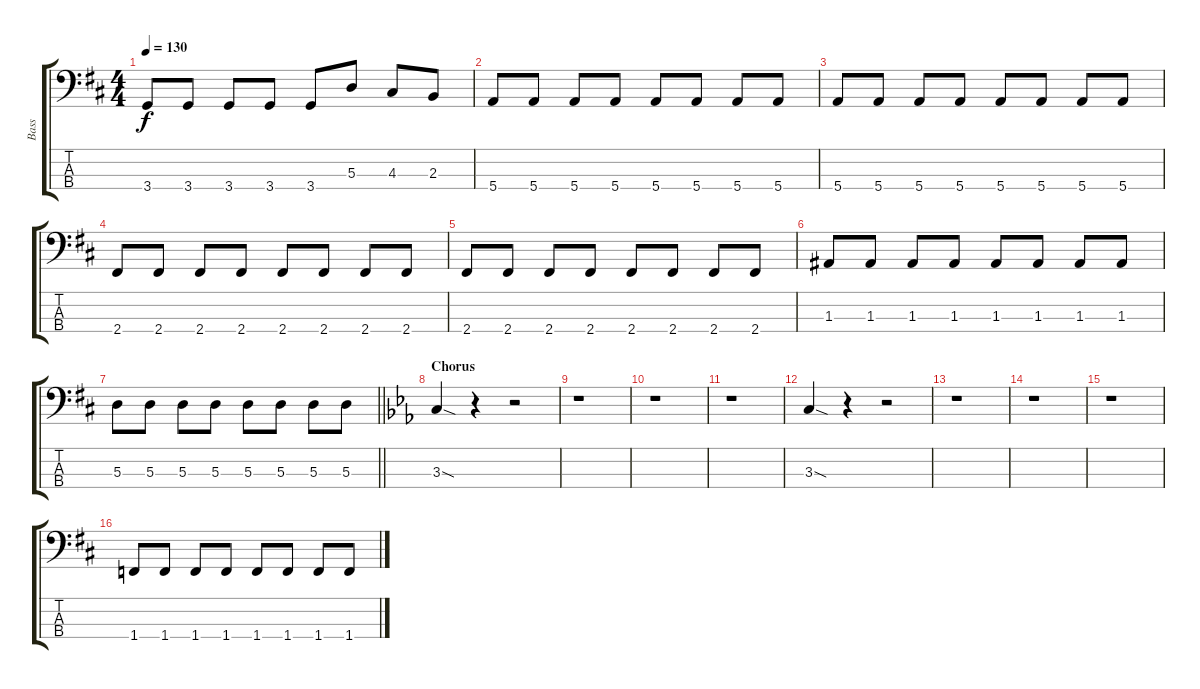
\track ("Bass" "Bass") {instrument electricbassfinger}
\staff {score tabs}
\tuning (G2 D2 A1 E1) {hide}
\ts (4 4)
\tempo 130
\clef f4
\ks d
3.4.8{dy f} 3.4.8 3.4.8 3.4.8 3.4.8 5.3.8 4.3.8 2.3.8 |
5.4.8 5.4.8 5.4.8 5.4.8 5.4.8 5.4.8 5.4.8 5.4.8 |
5.4.8 5.4.8 5.4.8 5.4.8 5.4.8 5.4.8 5.4.8 5.4.8 |
2.4.8 2.4.8 2.4.8 2.4.8 2.4.8 2.4.8 2.4.8 2.4.8 |
2.4.8 2.4.8 2.4.8 2.4.8 2.4.8 2.4.8 2.4.8 2.4.8 |
1.3.8 1.3.8 1.3.8 1.3.8 1.3.8 1.3.8 1.3.8 1.3.8 |
\barLineRight lightlight
5.3.8 5.3.8 5.3.8 5.3.8 5.3.8 5.3.8 5.3.8 5.3.8 |
\section ("" "Chorus")
\ks eb
3.3{sod}.4 r.4 r.2 |
r.1 |
r.1 |
r.1 |
3.3{sod}.4 r.4 r.2 |
r.1 |
r.1 |
r.1 |
\ks d
1.4.8 1.4.8 1.4.8 1.4.8 1.4.8 1.4.8 1.4.8 1.4.8
